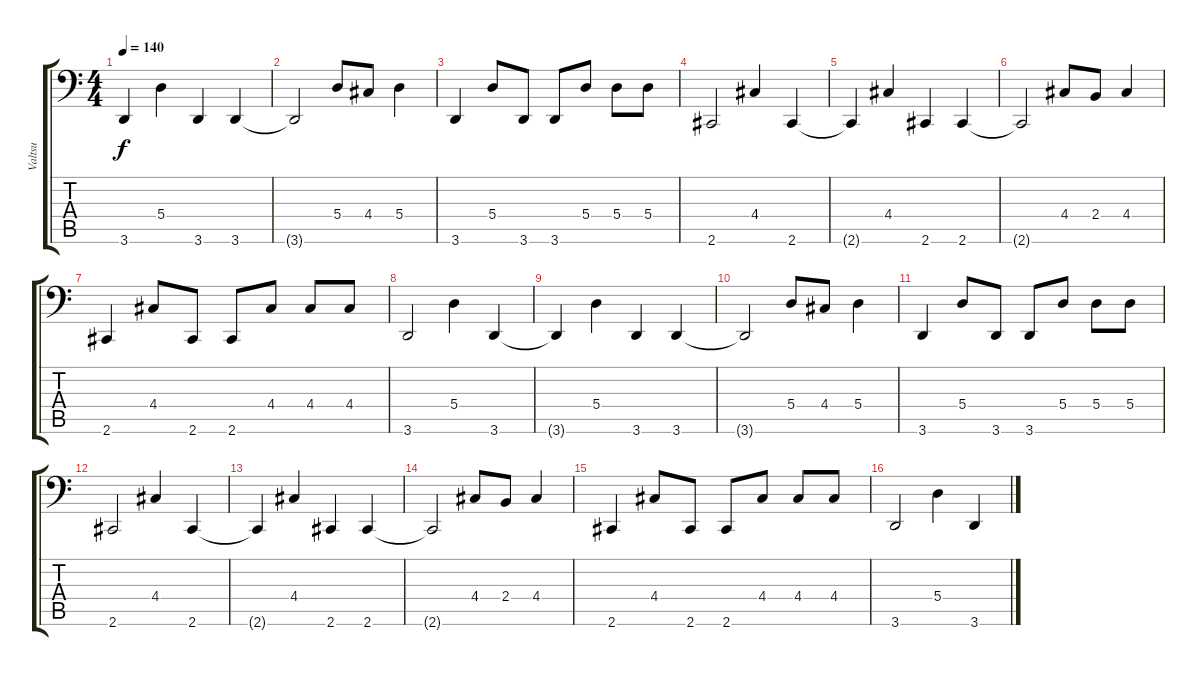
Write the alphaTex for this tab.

\track ("Valtsu" "Valtsu") {instrument electricbasspick}
\staff {score tabs}
\tuning (C3 G2 D2 A1 E1 B0) {hide}
\ts (4 4)
\tempo 140
\clef f4
\ks c
3.6{t}.4{dy f} 5.4.4 3.6.4 3.6.4 |
3.6{t}.2 5.4.8 4.4.8 5.4.4 |
3.6.4 5.4.8 3.6.8 3.6.8 5.4.8 5.4.8 5.4.8 |
2.6.2 4.4.4 2.6.4 |
2.6{t}.4 4.4.4 2.6.4 2.6.4 |
2.6{t}.2 4.4.8 2.4.8 4.4.4 |
2.6.4 4.4.8 2.6.8 2.6.8 4.4.8 4.4.8 4.4.8 |
3.6.2 5.4.4 3.6.4 |
3.6{t}.4 5.4.4 3.6.4 3.6.4 |
3.6{t}.2 5.4.8 4.4.8 5.4.4 |
3.6.4 5.4.8 3.6.8 3.6.8 5.4.8 5.4.8 5.4.8 |
2.6.2 4.4.4 2.6.4 |
2.6{t}.4 4.4.4 2.6.4 2.6.4 |
2.6{t}.2 4.4.8 2.4.8 4.4.4 |
2.6.4 4.4.8 2.6.8 2.6.8 4.4.8 4.4.8 4.4.8 |
3.6.2 5.4.4 3.6.4
